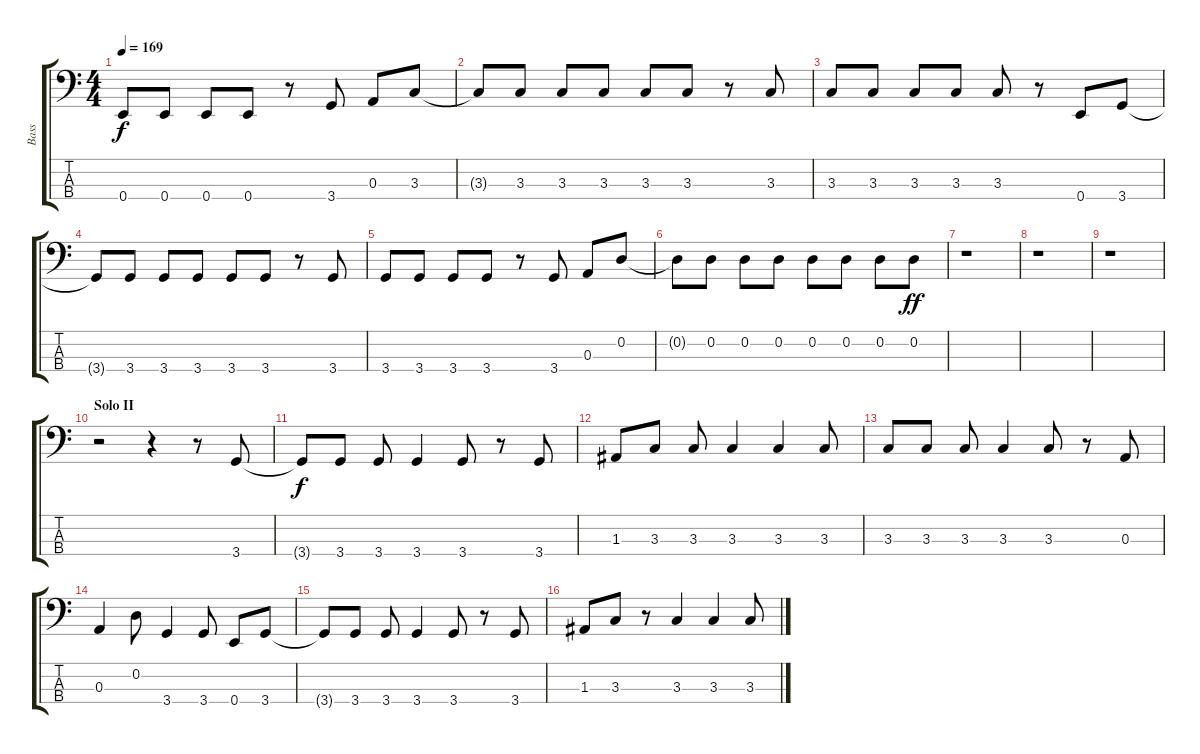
\track ("Bass" "Bass") {instrument fretlessbass}
\staff {score tabs}
\tuning (G2 D2 A1 E1) {hide}
\ts (4 4)
\tempo 169
\clef f4
\ks c
0.4.8{dy f} 0.4.8 0.4.8 0.4.8 r.8 3.4.8 0.3.8 3.3.8 |
3.3{t}.8 3.3.8 3.3.8 3.3.8 3.3.8 3.3.8 r.8 3.3.8 |
3.3.8 3.3.8 3.3.8 3.3.8 3.3.8 r.8 0.4.8 3.4.8 |
3.4{t}.8 3.4.8 3.4.8 3.4.8 3.4.8 3.4.8 r.8 3.4.8 |
3.4.8 3.4.8 3.4.8 3.4.8 r.8 3.4.8 0.3.8 0.2.8 |
0.2{t}.8 0.2.8 0.2.8 0.2.8 0.2.8 0.2.8 0.2.8 0.2.8{dy ff} |
r.1 |
r.1 |
r.1 |
\section ("" "Solo II")
r.2 r.4 r.8 3.4.8 |
3.4{t}.8{dy f} 3.4.8 3.4.8 3.4.4 3.4.8 r.8 3.4.8 |
1.3.8 3.3.8 3.3.8 3.3.4 3.3.4 3.3.8 |
3.3.8 3.3.8 3.3.8 3.3.4 3.3.8 r.8 0.3.8 |
0.3.4 0.2.8 3.4.4 3.4.8 0.4.8 3.4.8 |
3.4{t}.8 3.4.8 3.4.8 3.4.4 3.4.8 r.8 3.4.8 |
1.3.8 3.3.8 r.8 3.3.4 3.3.4 3.3.8
